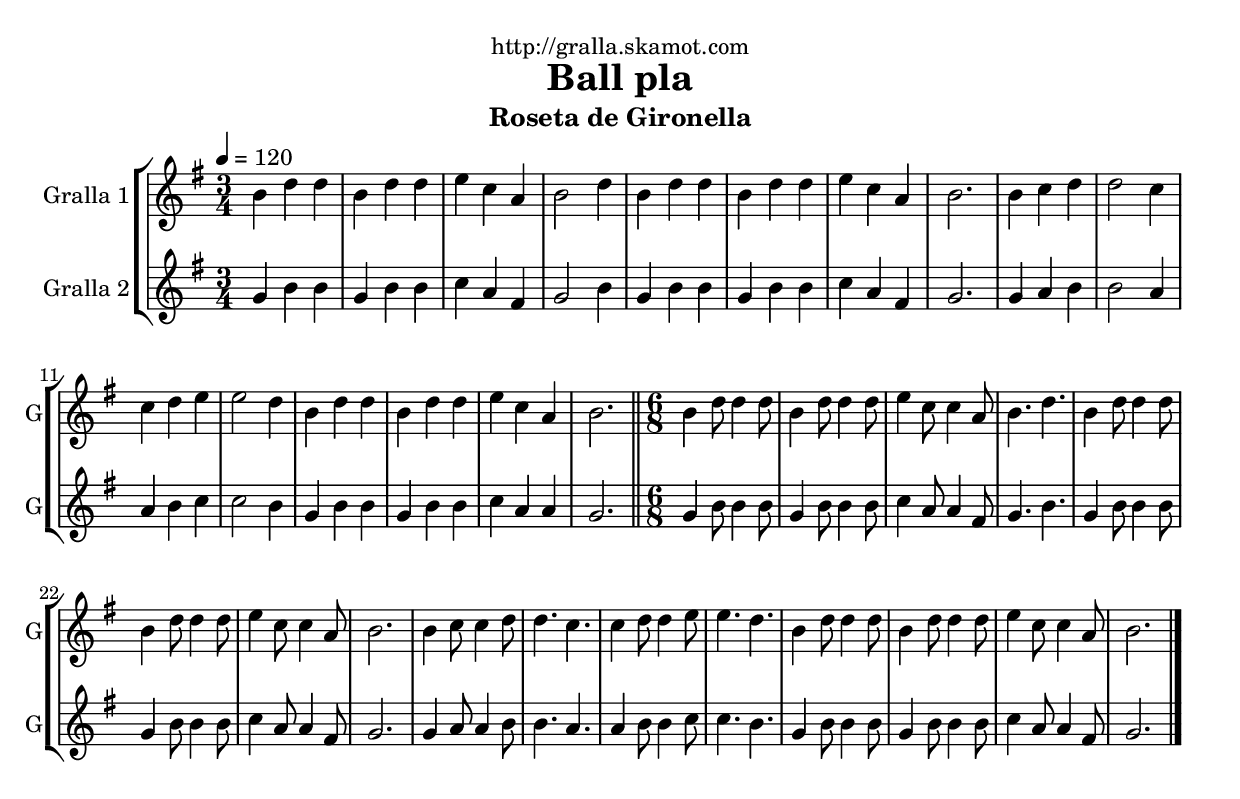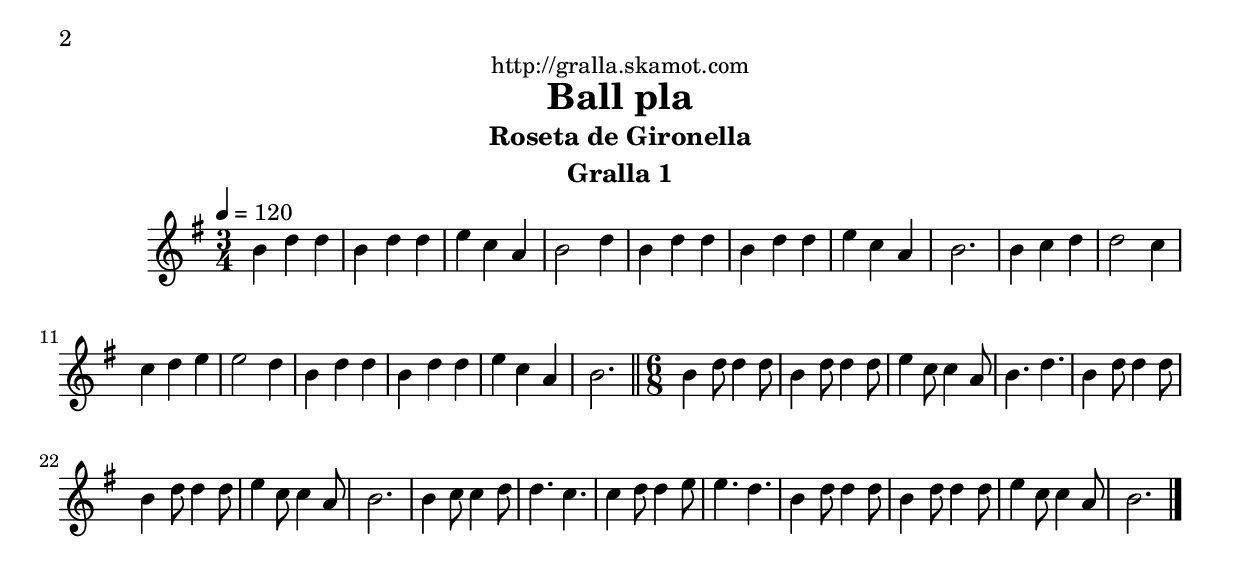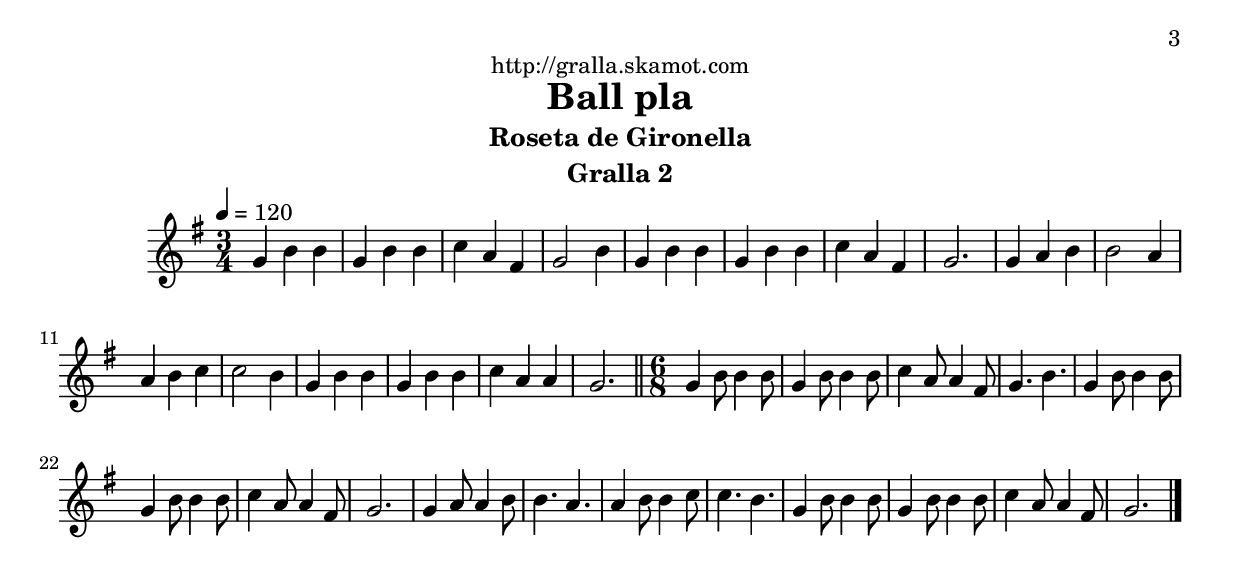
\version "2.16.2"

\header {
  dedication="http://gralla.skamot.com"
  title="Ball pla"
  subtitle="Roseta de Gironella"
  subsubtitle=""
  poet=""
  meter=""
  piece=""
  composer=""
  arranger=""
  opus=""
  instrument=""
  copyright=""
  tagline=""
}

liniaroAa =
\relative b'
{
  \tempo 4=120
  \clef treble
  \key g \major
  \time 3/4
  b4 d d  |
  b4 d d  |
  e4 c a  |
  b2 d4  |
  %05
  b4 d d  |
  b4 d d  |
  e4 c a  |
  b2.  |
  b4 c d  |
  %10
  d2 c4  |
  c4 d e  |
  e2 d4  |
  b4 d d  |
  b4 d d  |
  %15
  e4 c a  |
  b2.  \bar "||"
  \time 6/8   b4 d8 d4 d8  |
  b4 d8 d4 d8  |
  e4 c8 c4 a8  |
  %20
  b4. d  |
  b4 d8 d4 d8  |
  b4 d8 d4 d8  |
  e4 c8 c4 a8  |
  b2.  |
  %25
  b4 c8 c4 d8  |
  d4. c  |
  c4 d8 d4 e8  |
  e4. d  |
  b4 d8 d4 d8  |
  %30
  b4 d8 d4 d8  |
  e4 c8 c4 a8  |
  b2.  \bar "|."
}

liniaroAb =
\relative g'
{
  \tempo 4=120
  \clef treble
  \key g \major
  \time 3/4
  g4 b b  |
  g4 b b  |
  c4 a fis  |
  g2 b4  |
  %05
  g4 b b  |
  g4 b b  |
  c4 a fis  |
  g2.  |
  g4 a b  |
  %10
  b2 a4  |
  a4 b c  |
  c2 b4  |
  g4 b b  |
  g4 b b  |
  %15
  c4 a a  |
  g2.  \bar "||"
  \time 6/8   g4 b8 b4 b8  |
  g4 b8 b4 b8  |
  c4 a8 a4 fis8  |
  %20
  g4. b  |
  g4 b8 b4 b8  |
  g4 b8 b4 b8  |
  c4 a8 a4 fis8  |
  g2.  |
  %25
  g4 a8 a4 b8  |
  b4. a  |
  a4 b8 b4 c8  |
  c4. b  |
  g4 b8 b4 b8  |
  %30
  g4 b8 b4 b8  |
  c4 a8 a4 fis8  |
  g2.  \bar "|."
}

\bookpart {
  \score {
    \new StaffGroup {
      \override Score.RehearsalMark #'self-alignment-X = #LEFT
      <<
        \new Staff \with {instrumentName = #"Gralla 1" shortInstrumentName = #"G"} \liniaroAa
        \new Staff \with {instrumentName = #"Gralla 2" shortInstrumentName = #"G"} \liniaroAb
      >>
    }
    \layout {}
  }
  \score { \unfoldRepeats
    \new StaffGroup {
      \override Score.RehearsalMark #'self-alignment-X = #LEFT
      <<
        \new Staff \with {instrumentName = #"Gralla 1" shortInstrumentName = #"G"} \liniaroAa
        \new Staff \with {instrumentName = #"Gralla 2" shortInstrumentName = #"G"} \liniaroAb
      >>
    }
    \midi {
      \set Staff.midiInstrument = "oboe"
      \set DrumStaff.midiInstrument = "drums"
    }
  }
}

\bookpart {
  \header {instrument="Gralla 1"}
  \score {
    \new StaffGroup {
      \override Score.RehearsalMark #'self-alignment-X = #LEFT
      <<
        \new Staff \liniaroAa
      >>
    }
    \layout {}
  }
  \score { \unfoldRepeats
    \new StaffGroup {
      \override Score.RehearsalMark #'self-alignment-X = #LEFT
      <<
        \new Staff \liniaroAa
      >>
    }
    \midi {
      \set Staff.midiInstrument = "oboe"
      \set DrumStaff.midiInstrument = "drums"
    }
  }
}

\bookpart {
  \header {instrument="Gralla 2"}
  \score {
    \new StaffGroup {
      \override Score.RehearsalMark #'self-alignment-X = #LEFT
      <<
        \new Staff \liniaroAb
      >>
    }
    \layout {}
  }
  \score { \unfoldRepeats
    \new StaffGroup {
      \override Score.RehearsalMark #'self-alignment-X = #LEFT
      <<
        \new Staff \liniaroAb
      >>
    }
    \midi {
      \set Staff.midiInstrument = "oboe"
      \set DrumStaff.midiInstrument = "drums"
    }
  }
}

